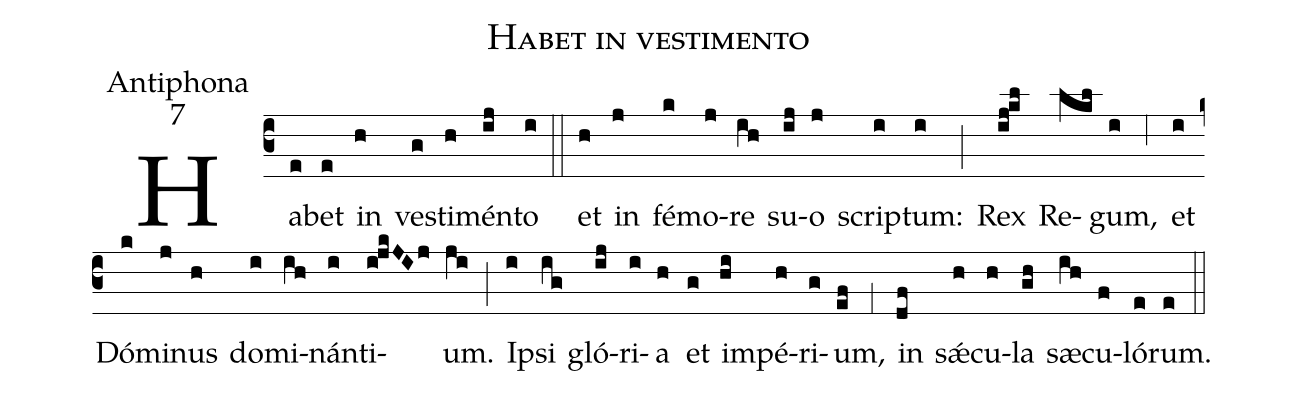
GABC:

name:Habet in vestimento;
office-part:Antiphona;
mode:7;
%%
(c3) Ha(e)bet(e) in(h) ve(g)sti(h)mén(ij)to(i) (::)
et(h) in(j) fé(k)mo(j)re(ih) su(ij)o(j) scrip(i)tum:(i) (;) Rex(ij!kl) Re(lkl)gum,(i) (,6) et(i) Dó(k)mi(j)nus(h) do(i)mi(ih)nán(i)ti(i!jkJIj)um.(ji) (;) I(i)psi(ig) gló(ij)ri(i)a(h) et(g) im(hi)pé(h)ri(g)um,(ef) (,1) in(df) s{<sp>'ae</sp>}(h)cu(h)la(gh) sæ(ih)cu(f)ló(e)rum.(e) (::)
